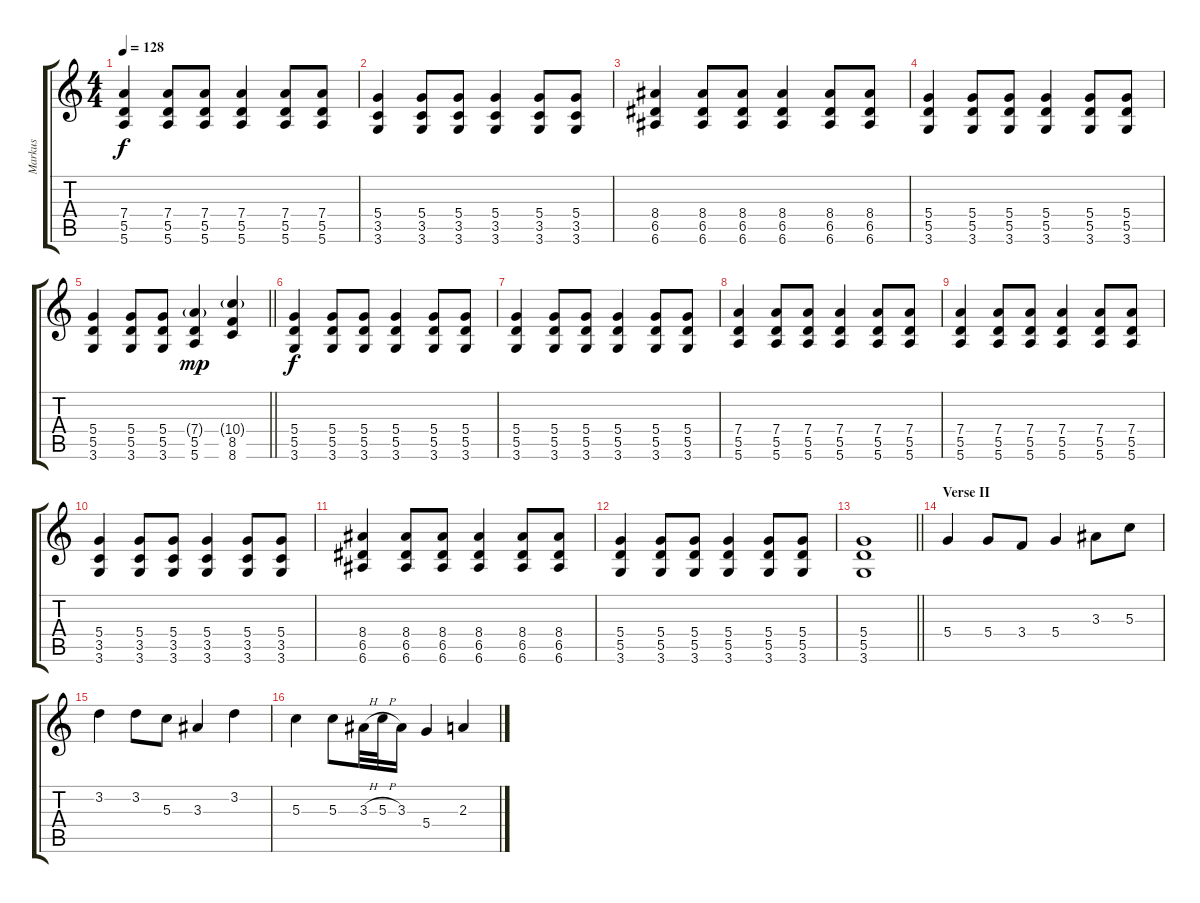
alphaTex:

\track ("Markus" "Markus") {instrument distortionguitar}
\staff {score tabs}
\tuning (E4 B3 G3 D3 A2 E2) {hide}
\ts (4 4)
\tempo 128
\clef g2
\ks c
(7.4 5.5 5.6).4{dy f} (7.4 5.5 5.6).8 (7.4 5.5 5.6).8 (7.4 5.5 5.6).4 (7.4 5.5 5.6).8 (7.4 5.5 5.6).8 |
(5.4 3.5 3.6).4 (5.4 3.5 3.6).8 (5.4 3.5 3.6).8 (5.4 3.5 3.6).4 (5.4 3.5 3.6).8 (5.4 3.5 3.6).8 |
(8.4 6.5 6.6).4 (8.4 6.5 6.6).8 (8.4 6.5 6.6).8 (8.4 6.5 6.6).4 (8.4 6.5 6.6).8 (8.4 6.5 6.6).8 |
(5.4 5.5 3.6).4 (5.4 5.5 3.6).8 (5.4 5.5 3.6).8 (5.4 5.5 3.6).4 (5.4 5.5 3.6).8 (5.4 5.5 3.6).8 |
\barLineRight lightlight
(5.4 5.5 3.6).4 (5.4 5.5 3.6).8 (5.4 5.5 3.6).8 (7.4{g} 5.5 5.6).4{dy mp} (10.4{g} 8.5 8.6).4 |
\section ("" "")
(5.4 5.5 3.6).4{dy f} (5.4 5.5 3.6).8 (5.4 5.5 3.6).8 (5.4 5.5 3.6).4 (5.4 5.5 3.6).8 (5.4 5.5 3.6).8 |
(5.4 5.5 3.6).4 (5.4 5.5 3.6).8 (5.4 5.5 3.6).8 (5.4 5.5 3.6).4 (5.4 5.5 3.6).8 (5.4 5.5 3.6).8 |
(7.4 5.5 5.6).4 (7.4 5.5 5.6).8 (7.4 5.5 5.6).8 (7.4 5.5 5.6).4 (7.4 5.5 5.6).8 (7.4 5.5 5.6).8 |
(7.4 5.5 5.6).4 (7.4 5.5 5.6).8 (7.4 5.5 5.6).8 (7.4 5.5 5.6).4 (7.4 5.5 5.6).8 (7.4 5.5 5.6).8 |
(5.4 3.5 3.6).4 (5.4 3.5 3.6).8 (5.4 3.5 3.6).8 (5.4 3.5 3.6).4 (5.4 3.5 3.6).8 (5.4 3.5 3.6).8 |
(8.4 6.5 6.6).4 (8.4 6.5 6.6).8 (8.4 6.5 6.6).8 (8.4 6.5 6.6).4 (8.4 6.5 6.6).8 (8.4 6.5 6.6).8 |
(5.4 5.5 3.6).4 (5.4 5.5 3.6).8 (5.4 5.5 3.6).8 (5.4 5.5 3.6).4 (5.4 5.5 3.6).8 (5.4 5.5 3.6).8 |
\barLineRight lightlight
(5.4 5.5 3.6).1 |
\section ("" "Verse II")
5.4.4 5.4.8 3.4.8 5.4.4 3.3.8 5.3.8 |
3.2.4 3.2.8 5.3.8 3.3.4 3.2.4 |
5.3.4 5.3.8 3.3{h}.32 5.3{h}.32 3.3.16 5.4.4 2.3.4
